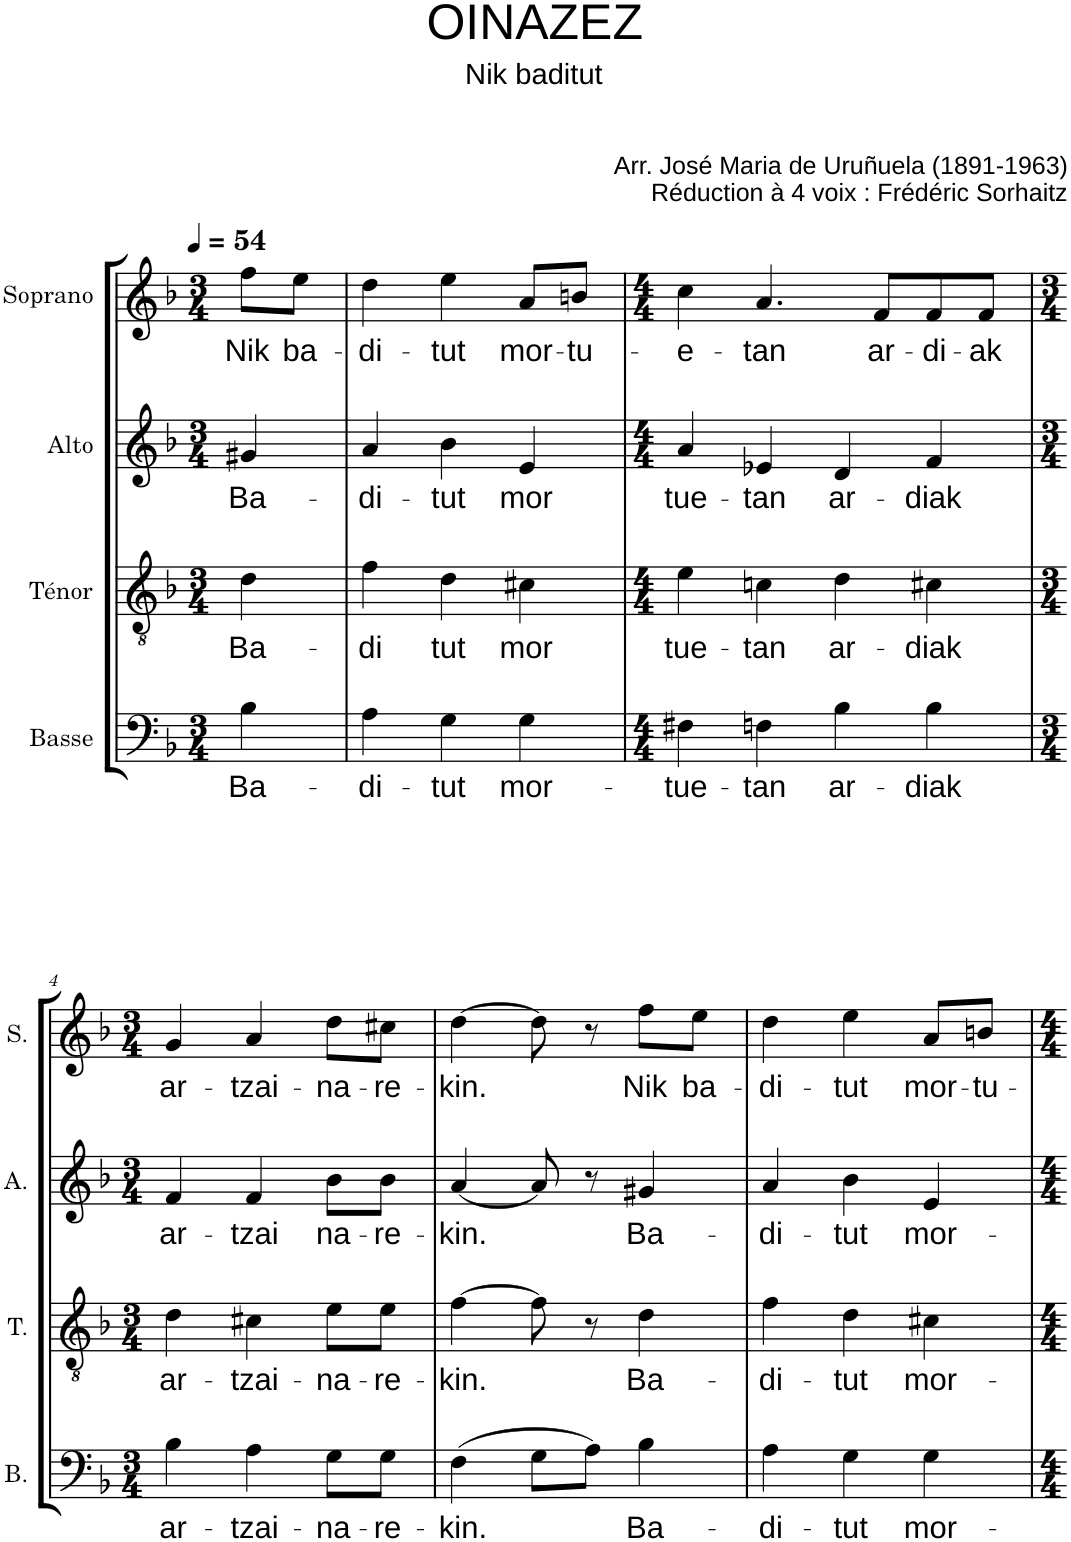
**kern	**text	**kern	**text	**kern	**text	**kern	**text
*part4	*part4	*part3	*part3	*part2	*part2	*part1	*part1
*staff4	*staff4	*staff3	*staff3	*staff2	*staff2	*staff1	*staff1
*I"Basse	*	*I"Ténor	*	*I"Alto	*	*I"Soprano	*
*I'B.	*	*I'T.	*	*I'A.	*	*I'S.	*
*clefF4	*	*clefGv2	*	*clefG2	*	*clefG2	*
*k[b-]	*	*k[b-]	*	*k[b-]	*	*k[b-]	*
*M3/4	*	*M3/4	*	*M3/4	*	*M3/4	*
*MM54	*	*MM54	*	*MM54	*	*MM54	*
=1	=1	=1	=1	=1	=1	=1	=1
!	!LO:LY:b	!	!LO:LY:b	!	!LO:LY:b	!	!LO:LY:b
4B-\	Ba-	4d\	Ba-	4g#X/	Ba-	8ff\L	Nik
!	!	!	!	!	!	!	!LO:LY:b
.	.	.	.	.	.	8ee\J	ba-
=2	=2	=2	=2	=2	=2	=2	=2
!	!LO:LY:b	!	!LO:LY:b	!	!LO:LY:b	!	!LO:LY:b
4A\	-di-	4f\	-di	4a/	-di-	4dd\	-di-
!	!LO:LY:b	!	!LO:LY:b	!	!LO:LY:b	!	!LO:LY:b
4G\	-tut	4d\	-tut	4b-\	-tut	4ee\	-tut
!	!LO:LY:b	!	!LO:LY:b	!	!LO:LY:b	!	!LO:LY:b
4G\	mor-	4c#X\	mor	4e/	mor	8a/L	mor-
!	!	!	!	!	!	!	!LO:LY:b
.	.	.	.	.	.	8bn/J	-tu-
=3	=3	=3	=3	=3	=3	=3	=3
*M4/4	*	*M4/4	*	*M4/4	*	*M4/4	*
!	!LO:LY:b	!	!LO:LY:b	!	!LO:LY:b	!	!LO:LY:b
4F#X\	-tue-	4e\	-tue-	4a/	-tue-	4cc\	-e-
!	!LO:LY:b	!	!LO:LY:b	!	!LO:LY:b	!	!LO:LY:b
4Fn\	-tan	4cn\	-tan	4e-X/	-tan	4.a/	-tan
!	!LO:LY:b	!	!LO:LY:b	!	!LO:LY:b	!	!
4B-\	ar-	4d\	ar-	4d/	ar-	.	.
!	!	!	!	!	!	!	!LO:LY:b
.	.	.	.	.	.	8f/L	ar-
!	!LO:LY:b	!	!LO:LY:b	!	!LO:LY:b	!	!LO:LY:b
4B-\	-diak	4c#X\	-diak	4f/	-diak	8f/	-di-
!	!	!	!	!	!	!	!LO:LY:b
.	.	.	.	.	.	8f/J	-ak
!!LO:LB:g=z
=4	=4	=4	=4	=4	=4	=4	=4
*M3/4	*	*M3/4	*	*M3/4	*	*M3/4	*
!	!LO:LY:b	!	!LO:LY:b	!	!LO:LY:b	!	!LO:LY:b
4B-\	ar-	4d\	ar-	4f/	ar-	4g/	ar-
!	!LO:LY:b	!	!LO:LY:b	!	!LO:LY:b	!	!LO:LY:b
4A\	-tzai-	4c#X\	-tzai-	4f/	-tzai	4a/	-tzai-
!	!LO:LY:b	!	!LO:LY:b	!	!LO:LY:b	!	!LO:LY:b
8G\L	-na-	8e\L	-na-	8b-\L	-na-	8dd\L	-na-
!	!LO:LY:b	!	!LO:LY:b	!	!LO:LY:b	!	!LO:LY:b
8G\J	-re-	8e\J	-re-	8b-\J	-re-	8cc#X\J	-re-
=5	=5	=5	=5	=5	=5	=5	=5
!	!LO:LY:b	!	!LO:LY:b	!	!LO:LY:b	!	!LO:LY:b
(4F\	-kin.	[4f\	-kin.	[4a/	-kin.	[4dd\	-kin.
8G\L	.	8f\]	.	8a/]	.	8dd\]	.
8A\J)	.	8r	.	8r	.	8r	.
!	!LO:LY:b	!	!LO:LY:b	!	!LO:LY:b	!	!LO:LY:b
4B-\	Ba-	4d\	Ba-	4g#X/	Ba-	8ff\L	Nik
!	!	!	!	!	!	!	!LO:LY:b
.	.	.	.	.	.	8ee\J	ba-
=6	=6	=6	=6	=6	=6	=6	=6
!	!LO:LY:b	!	!LO:LY:b	!	!LO:LY:b	!	!LO:LY:b
4A\	-di-	4f\	-di-	4a/	-di-	4dd\	-di-
!	!LO:LY:b	!	!LO:LY:b	!	!LO:LY:b	!	!LO:LY:b
4G\	-tut	4d\	-tut	4b-\	-tut	4ee\	-tut
!	!LO:LY:b	!	!LO:LY:b	!	!LO:LY:b	!	!LO:LY:b
4G\	mor-	4c#X\	mor-	4e/	mor-	8a/L	mor-
!	!	!	!	!	!	!	!LO:LY:b
.	.	.	.	.	.	8bn/J	-tu-
=	=	=	=	=	=	=	=
*-	*-	*-	*-	*-	*-	*-	*-
